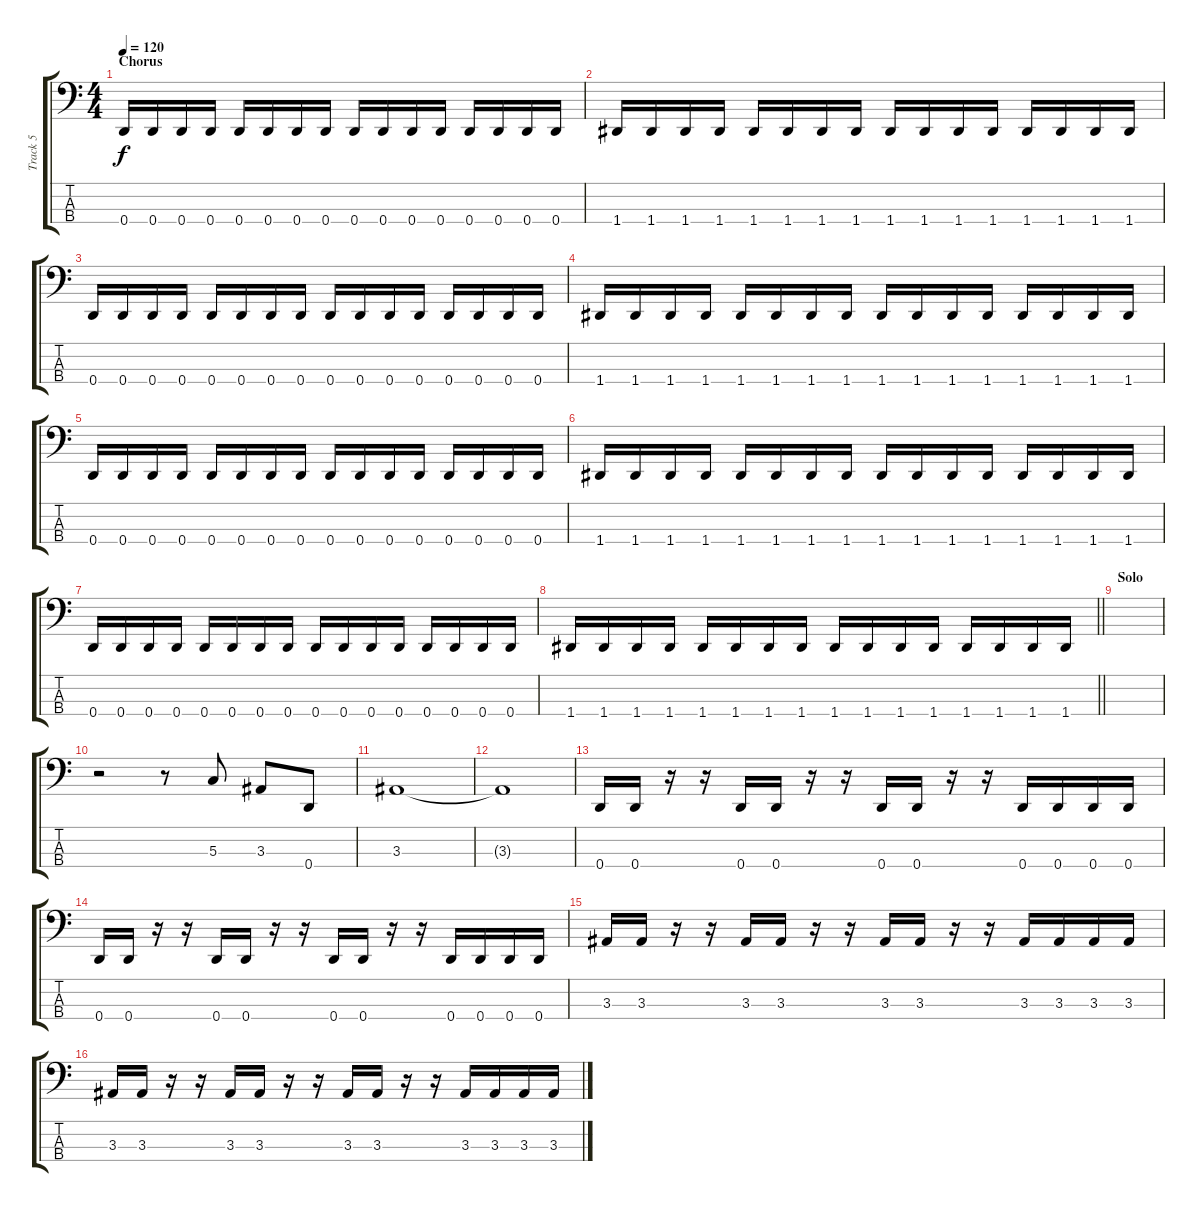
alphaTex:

\track ("Track 5" "Track 5") {instrument electricbassfinger}
\staff {score tabs}
\tuning (F2 C2 G1 D1) {hide}
\ts (4 4)
\section ("" "Chorus")
\tempo 120
\clef f4
\ks c
0.4.16{dy f} 0.4.16 0.4.16 0.4.16 0.4.16 0.4.16 0.4.16 0.4.16 0.4.16 0.4.16 0.4.16 0.4.16 0.4.16 0.4.16 0.4.16 0.4.16 |
1.4.16 1.4.16 1.4.16 1.4.16 1.4.16 1.4.16 1.4.16 1.4.16 1.4.16 1.4.16 1.4.16 1.4.16 1.4.16 1.4.16 1.4.16 1.4.16 |
0.4.16 0.4.16 0.4.16 0.4.16 0.4.16 0.4.16 0.4.16 0.4.16 0.4.16 0.4.16 0.4.16 0.4.16 0.4.16 0.4.16 0.4.16 0.4.16 |
1.4.16 1.4.16 1.4.16 1.4.16 1.4.16 1.4.16 1.4.16 1.4.16 1.4.16 1.4.16 1.4.16 1.4.16 1.4.16 1.4.16 1.4.16 1.4.16 |
0.4.16 0.4.16 0.4.16 0.4.16 0.4.16 0.4.16 0.4.16 0.4.16 0.4.16 0.4.16 0.4.16 0.4.16 0.4.16 0.4.16 0.4.16 0.4.16 |
1.4.16 1.4.16 1.4.16 1.4.16 1.4.16 1.4.16 1.4.16 1.4.16 1.4.16 1.4.16 1.4.16 1.4.16 1.4.16 1.4.16 1.4.16 1.4.16 |
0.4.16 0.4.16 0.4.16 0.4.16 0.4.16 0.4.16 0.4.16 0.4.16 0.4.16 0.4.16 0.4.16 0.4.16 0.4.16 0.4.16 0.4.16 0.4.16 |
\barLineRight lightlight
1.4.16 1.4.16 1.4.16 1.4.16 1.4.16 1.4.16 1.4.16 1.4.16 1.4.16 1.4.16 1.4.16 1.4.16 1.4.16 1.4.16 1.4.16 1.4.16 |
\section ("" "Solo")
|
r.2 r.8 5.3.8 3.3.8 0.4.8 |
3.3.1 |
3.3{t}.1 |
0.4.16 0.4.16 r.16 r.16 0.4.16 0.4.16 r.16 r.16 0.4.16 0.4.16 r.16 r.16 0.4.16 0.4.16 0.4.16 0.4.16 |
0.4.16 0.4.16 r.16 r.16 0.4.16 0.4.16 r.16 r.16 0.4.16 0.4.16 r.16 r.16 0.4.16 0.4.16 0.4.16 0.4.16 |
3.3.16 3.3.16 r.16 r.16 3.3.16 3.3.16 r.16 r.16 3.3.16 3.3.16 r.16 r.16 3.3.16 3.3.16 3.3.16 3.3.16 |
3.3.16 3.3.16 r.16 r.16 3.3.16 3.3.16 r.16 r.16 3.3.16 3.3.16 r.16 r.16 3.3.16 3.3.16 3.3.16 3.3.16
